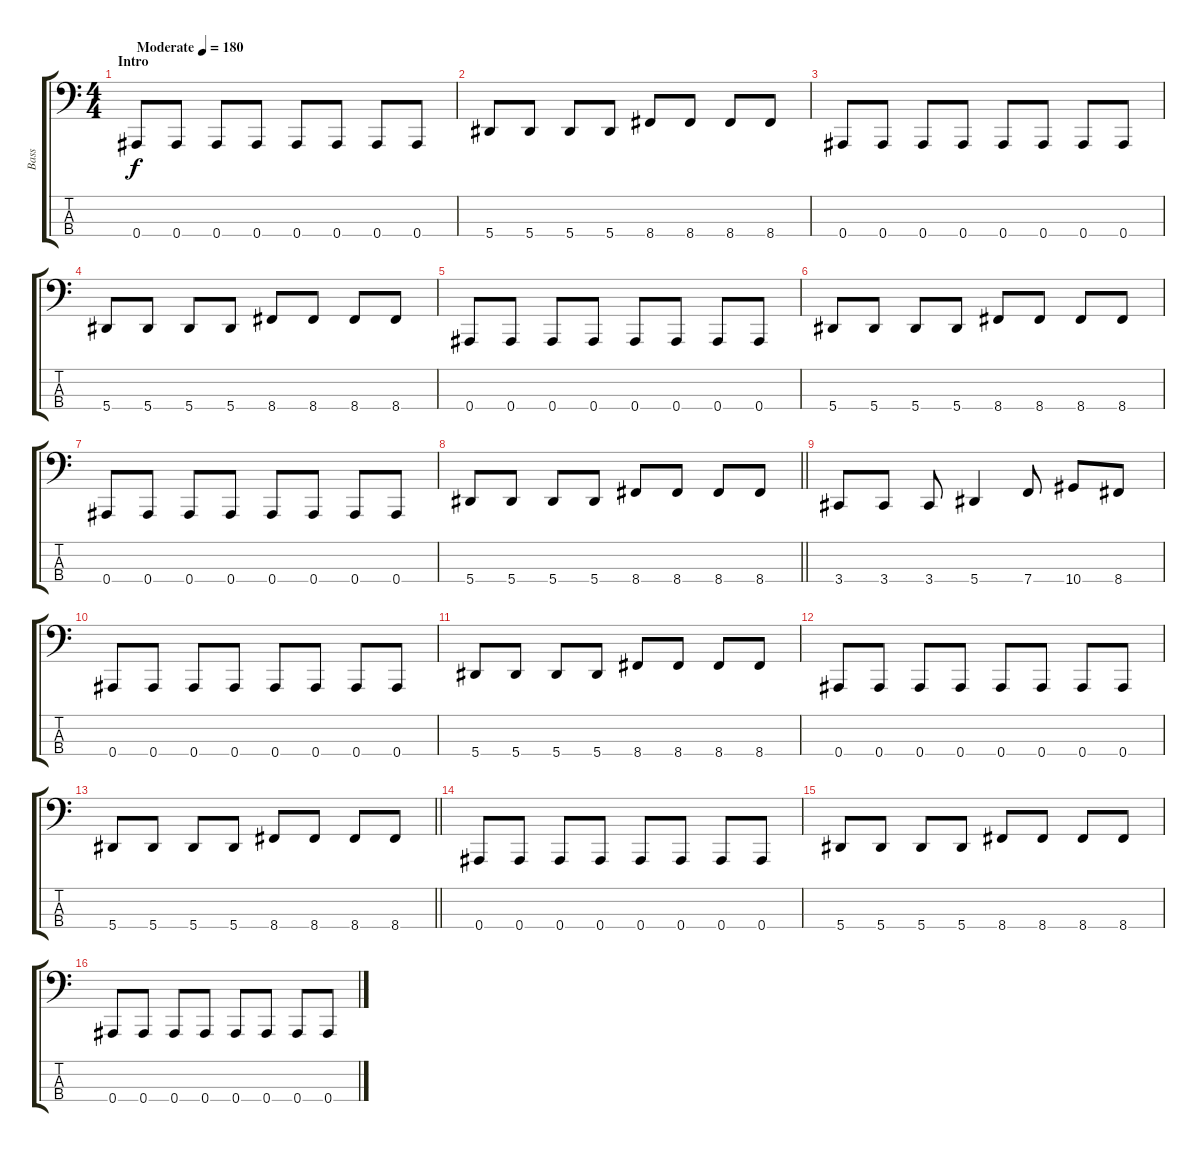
\track ("Bass" "Bass") {instrument electricbassfinger}
\staff {score tabs}
\tuning (Eb2 Bb1 F1 Bb0) {hide}
\ts (4 4)
\section ("" "Intro")
\tempo (180 "Moderate")
\clef f4
\ks c
0.4.8{dy f instrument electricbassfinger} 0.4.8 0.4.8 0.4.8 0.4.8 0.4.8 0.4.8 0.4.8 |
5.4.8 5.4.8 5.4.8 5.4.8 8.4.8 8.4.8 8.4.8 8.4.8 |
0.4.8 0.4.8 0.4.8 0.4.8 0.4.8 0.4.8 0.4.8 0.4.8 |
5.4.8 5.4.8 5.4.8 5.4.8 8.4.8 8.4.8 8.4.8 8.4.8 |
0.4.8 0.4.8 0.4.8 0.4.8 0.4.8 0.4.8 0.4.8 0.4.8 |
5.4.8 5.4.8 5.4.8 5.4.8 8.4.8 8.4.8 8.4.8 8.4.8 |
0.4.8 0.4.8 0.4.8 0.4.8 0.4.8 0.4.8 0.4.8 0.4.8 |
\barLineRight lightlight
5.4.8 5.4.8 5.4.8 5.4.8 8.4.8 8.4.8 8.4.8 8.4.8 |
3.4.8 3.4.8 3.4.8 5.4.4 7.4.8 10.4.8 8.4.8 |
0.4.8 0.4.8 0.4.8 0.4.8 0.4.8 0.4.8 0.4.8 0.4.8 |
5.4.8 5.4.8 5.4.8 5.4.8 8.4.8 8.4.8 8.4.8 8.4.8 |
0.4.8 0.4.8 0.4.8 0.4.8 0.4.8 0.4.8 0.4.8 0.4.8 |
\barLineRight lightlight
5.4.8 5.4.8 5.4.8 5.4.8 8.4.8 8.4.8 8.4.8 8.4.8 |
0.4.8 0.4.8 0.4.8 0.4.8 0.4.8 0.4.8 0.4.8 0.4.8 |
5.4.8 5.4.8 5.4.8 5.4.8 8.4.8 8.4.8 8.4.8 8.4.8 |
0.4.8 0.4.8 0.4.8 0.4.8 0.4.8 0.4.8 0.4.8 0.4.8
